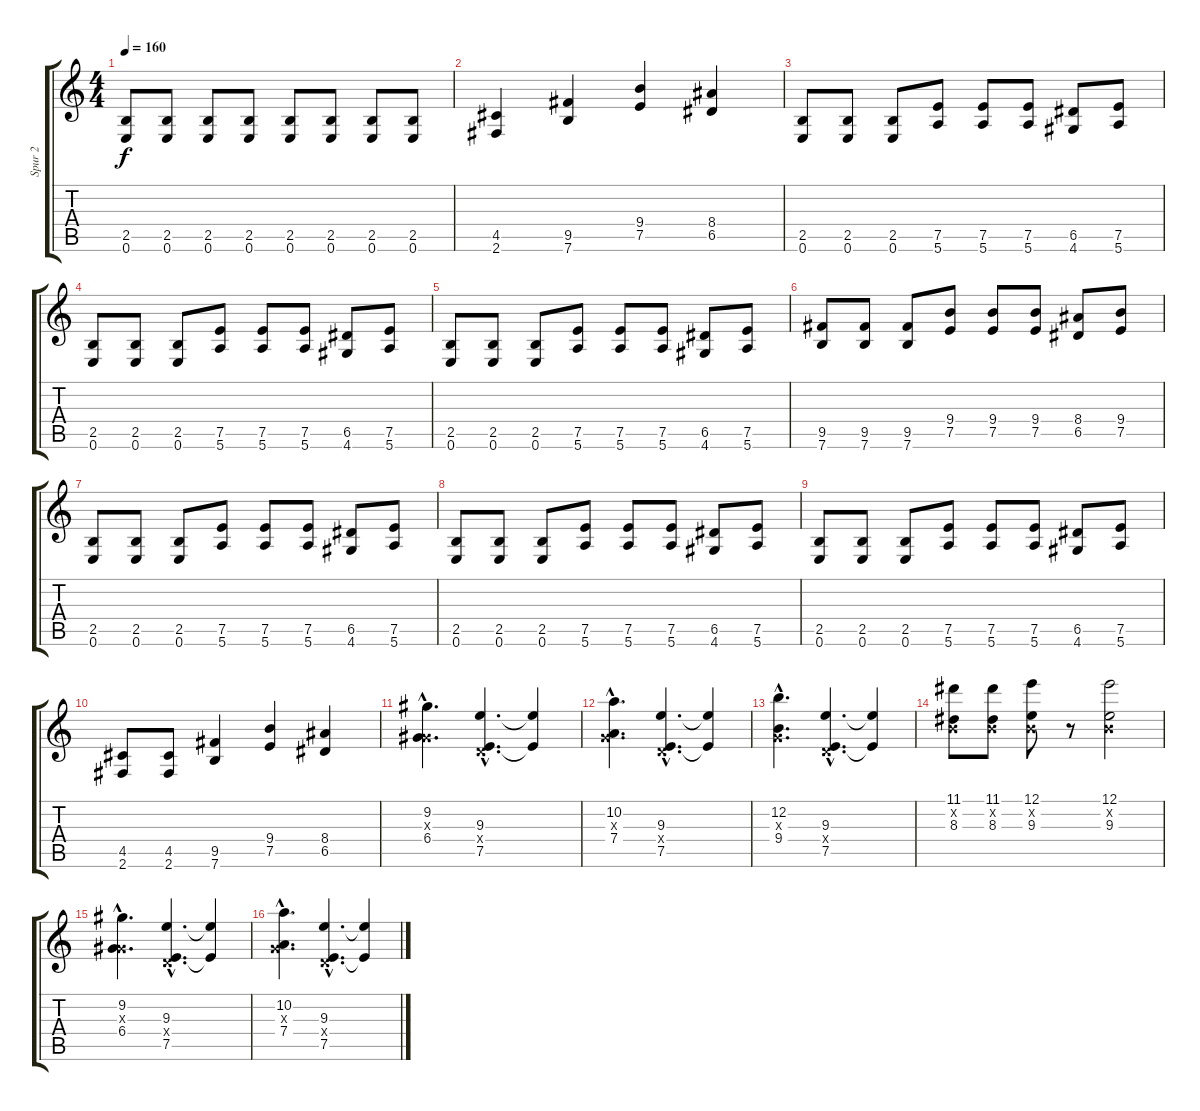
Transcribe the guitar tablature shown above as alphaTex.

\track ("Spur 2" "Spur 2") {instrument overdrivenguitar}
\staff {score tabs}
\tuning (E4 B3 G3 D3 A2 E2) {hide}
\ts (4 4)
\tempo 160
\clef g2
\ks c
(2.5 0.6).8{dy f} (2.5 0.6).8 (2.5 0.6).8 (2.5 0.6).8 (2.5 0.6).8 (2.5 0.6).8 (2.5 0.6).8 (2.5 0.6).8 |
(4.5 2.6).4 (9.5 7.6).4 (9.4 7.5).4 (8.4 6.5).4 |
(2.5 0.6).8 (2.5 0.6).8 (2.5 0.6).8 (7.5 5.6).8 (7.5 5.6).8 (7.5 5.6).8 (6.5 4.6).8 (7.5 5.6).8 |
(2.5 0.6).8 (2.5 0.6).8 (2.5 0.6).8 (7.5 5.6).8 (7.5 5.6).8 (7.5 5.6).8 (6.5 4.6).8 (7.5 5.6).8 |
(2.5 0.6).8 (2.5 0.6).8 (2.5 0.6).8 (7.5 5.6).8 (7.5 5.6).8 (7.5 5.6).8 (6.5 4.6).8 (7.5 5.6).8 |
(9.5 7.6).8 (9.5 7.6).8 (9.5 7.6).8 (9.4 7.5).8 (9.4 7.5).8 (9.4 7.5).8 (8.4 6.5).8 (9.4 7.5).8 |
(2.5 0.6).8 (2.5 0.6).8 (2.5 0.6).8 (7.5 5.6).8 (7.5 5.6).8 (7.5 5.6).8 (6.5 4.6).8 (7.5 5.6).8 |
(2.5 0.6).8 (2.5 0.6).8 (2.5 0.6).8 (7.5 5.6).8 (7.5 5.6).8 (7.5 5.6).8 (6.5 4.6).8 (7.5 5.6).8 |
(2.5 0.6).8 (2.5 0.6).8 (2.5 0.6).8 (7.5 5.6).8 (7.5 5.6).8 (7.5 5.6).8 (6.5 4.6).8 (7.5 5.6).8 |
(4.5 2.6).8 (4.5 2.6).8 (9.5 7.6).4 (9.4 7.5).4 (8.4 6.5).4 |
(9.2{hac} 0.3{hac x} 6.4{hac}).4{d} (9.3{hac} 0.4{hac x} 7.5{hac}).4{d} (9.3{t} 7.5{t}).4 |
(10.2{hac} 0.3{hac x} 7.4{hac}).4{d} (9.3{hac} 0.4{hac x} 7.5{hac}).4{d} (9.3{t} 7.5{t}).4 |
(12.2{hac} 0.3{hac x} 9.4{hac}).4{d} (9.3{hac} 0.4{hac x} 7.5{hac}).4{d} (9.3{t} 7.5{t}).4 |
(11.1 0.2{x} 8.3).8 (11.1 0.2{x} 8.3).8 (12.1 0.2{x} 9.3).8 r.8 (12.1 0.2{x} 9.3).2 |
(9.2{hac} 0.3{hac x} 6.4{hac}).4{d} (9.3{hac} 0.4{hac x} 7.5{hac}).4{d} (9.3{t} 7.5{t}).4 |
(10.2{hac} 0.3{hac x} 7.4{hac}).4{d} (9.3{hac} 0.4{hac x} 7.5{hac}).4{d} (9.3{t} 7.5{t}).4
